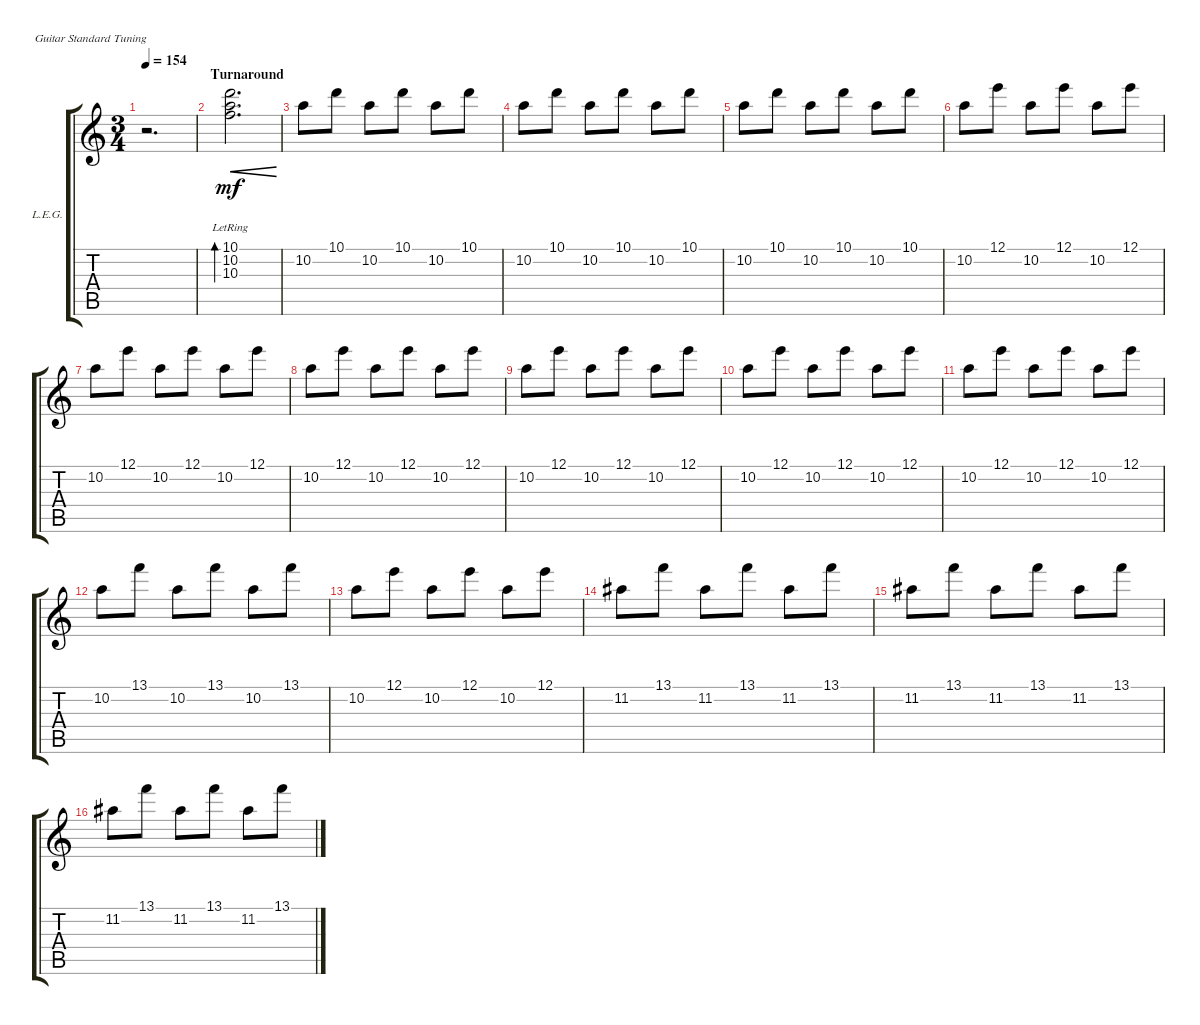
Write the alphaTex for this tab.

\defaultSystemsLayout 4
\bracketExtendMode groupsimilarinstruments
\firstSystemTrackNameOrientation horizontal
\otherSystemsTrackNameOrientation horizontal
\track ("Lead Electric Guitar" "L.E.G.") {multiBarRest instrument acousticgrandpiano}
\staff {score tabs}
\tuning (E4 B3 G3 D3 A2 E2)
\displaytranspose 12
\ts (3 4)
\tempo 154
\clef g2
\ks c
r.2{d dy mf} |
\section ("" "Turnaround")
(10.3{lr} 10.2{lr} 10.1{lr}).2{d bd 237 lyrics (0 "") lyrics (1 "") lyrics (2 "") lyrics (3 "") lyrics (4 "") cre} |
10.2.8{lyrics (0 "") lyrics (1 "") lyrics (2 "") lyrics (3 "") lyrics (4 "")} 10.1.8{lyrics (0 "") lyrics (1 "") lyrics (2 "") lyrics (3 "") lyrics (4 "")} 10.2.8{lyrics (0 "") lyrics (1 "") lyrics (2 "") lyrics (3 "") lyrics (4 "")} 10.1.8{lyrics (0 "") lyrics (1 "") lyrics (2 "") lyrics (3 "") lyrics (4 "")} 10.2.8{lyrics (0 "") lyrics (1 "") lyrics (2 "") lyrics (3 "") lyrics (4 "")} 10.1.8{lyrics (0 "") lyrics (1 "") lyrics (2 "") lyrics (3 "") lyrics (4 "")} |
10.2.8{lyrics (0 "") lyrics (1 "") lyrics (2 "") lyrics (3 "") lyrics (4 "")} 10.1.8{lyrics (0 "") lyrics (1 "") lyrics (2 "") lyrics (3 "") lyrics (4 "")} 10.2.8{lyrics (0 "") lyrics (1 "") lyrics (2 "") lyrics (3 "") lyrics (4 "")} 10.1.8{lyrics (0 "") lyrics (1 "") lyrics (2 "") lyrics (3 "") lyrics (4 "")} 10.2.8{lyrics (0 "") lyrics (1 "") lyrics (2 "") lyrics (3 "") lyrics (4 "")} 10.1.8{lyrics (0 "") lyrics (1 "") lyrics (2 "") lyrics (3 "") lyrics (4 "")} |
10.2.8{lyrics (0 "") lyrics (1 "") lyrics (2 "") lyrics (3 "") lyrics (4 "")} 10.1.8{lyrics (0 "") lyrics (1 "") lyrics (2 "") lyrics (3 "") lyrics (4 "")} 10.2.8{lyrics (0 "") lyrics (1 "") lyrics (2 "") lyrics (3 "") lyrics (4 "")} 10.1.8{lyrics (0 "") lyrics (1 "") lyrics (2 "") lyrics (3 "") lyrics (4 "")} 10.2.8{lyrics (0 "") lyrics (1 "") lyrics (2 "") lyrics (3 "") lyrics (4 "")} 10.1.8{lyrics (0 "") lyrics (1 "") lyrics (2 "") lyrics (3 "") lyrics (4 "")} |
10.2.8{lyrics (0 "") lyrics (1 "") lyrics (2 "") lyrics (3 "") lyrics (4 "")} 12.1.8{lyrics (0 "") lyrics (1 "") lyrics (2 "") lyrics (3 "") lyrics (4 "")} 10.2.8{lyrics (0 "") lyrics (1 "") lyrics (2 "") lyrics (3 "") lyrics (4 "")} 12.1.8{lyrics (0 "") lyrics (1 "") lyrics (2 "") lyrics (3 "") lyrics (4 "")} 10.2.8{lyrics (0 "") lyrics (1 "") lyrics (2 "") lyrics (3 "") lyrics (4 "")} 12.1.8{lyrics (0 "") lyrics (1 "") lyrics (2 "") lyrics (3 "") lyrics (4 "")} |
10.2.8{lyrics (0 "") lyrics (1 "") lyrics (2 "") lyrics (3 "") lyrics (4 "")} 12.1.8{lyrics (0 "") lyrics (1 "") lyrics (2 "") lyrics (3 "") lyrics (4 "")} 10.2.8{lyrics (0 "") lyrics (1 "") lyrics (2 "") lyrics (3 "") lyrics (4 "")} 12.1.8{lyrics (0 "") lyrics (1 "") lyrics (2 "") lyrics (3 "") lyrics (4 "")} 10.2.8{lyrics (0 "") lyrics (1 "") lyrics (2 "") lyrics (3 "") lyrics (4 "")} 12.1.8{lyrics (0 "") lyrics (1 "") lyrics (2 "") lyrics (3 "") lyrics (4 "")} |
10.2.8{lyrics (0 "") lyrics (1 "") lyrics (2 "") lyrics (3 "") lyrics (4 "")} 12.1.8{lyrics (0 "") lyrics (1 "") lyrics (2 "") lyrics (3 "") lyrics (4 "")} 10.2.8{lyrics (0 "") lyrics (1 "") lyrics (2 "") lyrics (3 "") lyrics (4 "")} 12.1.8{lyrics (0 "") lyrics (1 "") lyrics (2 "") lyrics (3 "") lyrics (4 "")} 10.2.8{lyrics (0 "") lyrics (1 "") lyrics (2 "") lyrics (3 "") lyrics (4 "")} 12.1.8{lyrics (0 "") lyrics (1 "") lyrics (2 "") lyrics (3 "") lyrics (4 "")} |
10.2.8{lyrics (0 "") lyrics (1 "") lyrics (2 "") lyrics (3 "") lyrics (4 "")} 12.1.8{lyrics (0 "") lyrics (1 "") lyrics (2 "") lyrics (3 "") lyrics (4 "")} 10.2.8{lyrics (0 "") lyrics (1 "") lyrics (2 "") lyrics (3 "") lyrics (4 "")} 12.1.8{lyrics (0 "") lyrics (1 "") lyrics (2 "") lyrics (3 "") lyrics (4 "")} 10.2.8{lyrics (0 "") lyrics (1 "") lyrics (2 "") lyrics (3 "") lyrics (4 "")} 12.1.8{lyrics (0 "") lyrics (1 "") lyrics (2 "") lyrics (3 "") lyrics (4 "")} |
10.2.8{lyrics (0 "") lyrics (1 "") lyrics (2 "") lyrics (3 "") lyrics (4 "")} 12.1.8{lyrics (0 "") lyrics (1 "") lyrics (2 "") lyrics (3 "") lyrics (4 "")} 10.2.8{lyrics (0 "") lyrics (1 "") lyrics (2 "") lyrics (3 "") lyrics (4 "")} 12.1.8{lyrics (0 "") lyrics (1 "") lyrics (2 "") lyrics (3 "") lyrics (4 "")} 10.2.8{lyrics (0 "") lyrics (1 "") lyrics (2 "") lyrics (3 "") lyrics (4 "")} 12.1.8{lyrics (0 "") lyrics (1 "") lyrics (2 "") lyrics (3 "") lyrics (4 "")} |
10.2.8{lyrics (0 "") lyrics (1 "") lyrics (2 "") lyrics (3 "") lyrics (4 "")} 12.1.8{lyrics (0 "") lyrics (1 "") lyrics (2 "") lyrics (3 "") lyrics (4 "")} 10.2.8{lyrics (0 "") lyrics (1 "") lyrics (2 "") lyrics (3 "") lyrics (4 "")} 12.1.8{lyrics (0 "") lyrics (1 "") lyrics (2 "") lyrics (3 "") lyrics (4 "")} 10.2.8{lyrics (0 "") lyrics (1 "") lyrics (2 "") lyrics (3 "") lyrics (4 "")} 12.1.8{lyrics (0 "") lyrics (1 "") lyrics (2 "") lyrics (3 "") lyrics (4 "")} |
10.2.8{lyrics (0 "") lyrics (1 "") lyrics (2 "") lyrics (3 "") lyrics (4 "")} 13.1.8{lyrics (0 "") lyrics (1 "") lyrics (2 "") lyrics (3 "") lyrics (4 "")} 10.2.8{lyrics (0 "") lyrics (1 "") lyrics (2 "") lyrics (3 "") lyrics (4 "")} 13.1.8{lyrics (0 "") lyrics (1 "") lyrics (2 "") lyrics (3 "") lyrics (4 "")} 10.2.8{lyrics (0 "") lyrics (1 "") lyrics (2 "") lyrics (3 "") lyrics (4 "")} 13.1.8{lyrics (0 "") lyrics (1 "") lyrics (2 "") lyrics (3 "") lyrics (4 "")} |
10.2.8{lyrics (0 "") lyrics (1 "") lyrics (2 "") lyrics (3 "") lyrics (4 "")} 12.1.8{lyrics (0 "") lyrics (1 "") lyrics (2 "") lyrics (3 "") lyrics (4 "")} 10.2.8{lyrics (0 "") lyrics (1 "") lyrics (2 "") lyrics (3 "") lyrics (4 "")} 12.1.8{lyrics (0 "") lyrics (1 "") lyrics (2 "") lyrics (3 "") lyrics (4 "")} 10.2.8{lyrics (0 "") lyrics (1 "") lyrics (2 "") lyrics (3 "") lyrics (4 "")} 12.1.8{lyrics (0 "") lyrics (1 "") lyrics (2 "") lyrics (3 "") lyrics (4 "")} |
11.2.8{lyrics (0 "") lyrics (1 "") lyrics (2 "") lyrics (3 "") lyrics (4 "")} 13.1.8{lyrics (0 "") lyrics (1 "") lyrics (2 "") lyrics (3 "") lyrics (4 "")} 11.2.8{lyrics (0 "") lyrics (1 "") lyrics (2 "") lyrics (3 "") lyrics (4 "")} 13.1.8{lyrics (0 "") lyrics (1 "") lyrics (2 "") lyrics (3 "") lyrics (4 "")} 11.2.8{lyrics (0 "") lyrics (1 "") lyrics (2 "") lyrics (3 "") lyrics (4 "")} 13.1.8{lyrics (0 "") lyrics (1 "") lyrics (2 "") lyrics (3 "") lyrics (4 "")} |
11.2.8{lyrics (0 "") lyrics (1 "") lyrics (2 "") lyrics (3 "") lyrics (4 "")} 13.1.8{lyrics (0 "") lyrics (1 "") lyrics (2 "") lyrics (3 "") lyrics (4 "")} 11.2.8{lyrics (0 "") lyrics (1 "") lyrics (2 "") lyrics (3 "") lyrics (4 "")} 13.1.8{lyrics (0 "") lyrics (1 "") lyrics (2 "") lyrics (3 "") lyrics (4 "")} 11.2.8{lyrics (0 "") lyrics (1 "") lyrics (2 "") lyrics (3 "") lyrics (4 "")} 13.1.8{lyrics (0 "") lyrics (1 "") lyrics (2 "") lyrics (3 "") lyrics (4 "")} |
11.2.8{lyrics (0 "") lyrics (1 "") lyrics (2 "") lyrics (3 "") lyrics (4 "")} 13.1.8{lyrics (0 "") lyrics (1 "") lyrics (2 "") lyrics (3 "") lyrics (4 "")} 11.2.8{lyrics (0 "") lyrics (1 "") lyrics (2 "") lyrics (3 "") lyrics (4 "")} 13.1.8{lyrics (0 "") lyrics (1 "") lyrics (2 "") lyrics (3 "") lyrics (4 "")} 11.2.8{lyrics (0 "") lyrics (1 "") lyrics (2 "") lyrics (3 "") lyrics (4 "")} 13.1.8{lyrics (0 "") lyrics (1 "") lyrics (2 "") lyrics (3 "") lyrics (4 "")}
